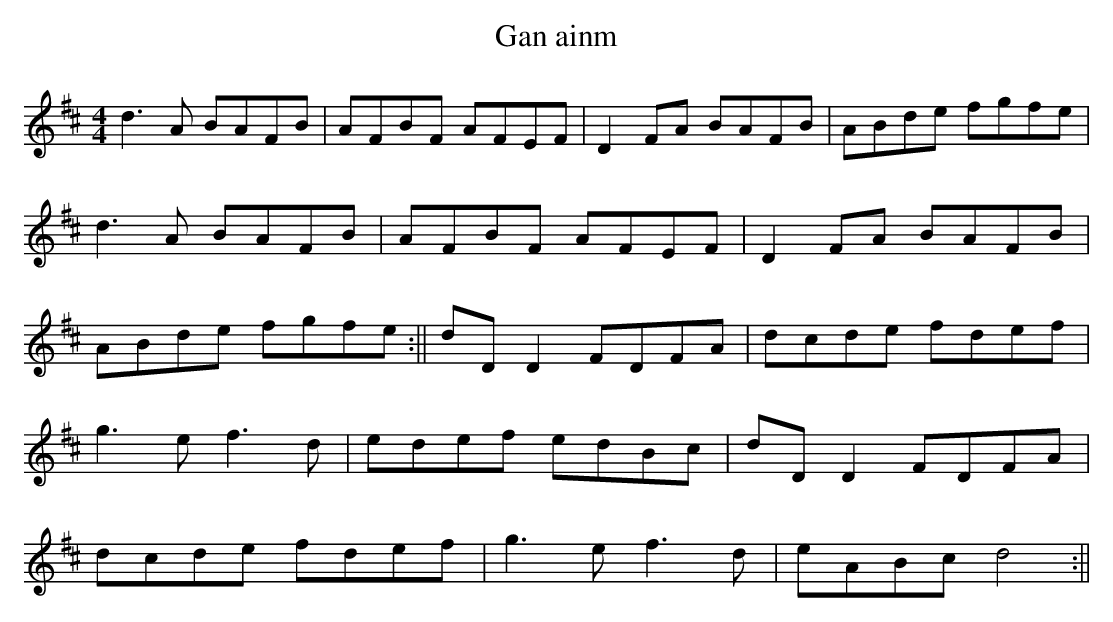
X:1
T:Gan ainm
M:4/4
L:1/8
K:D
d3A BAFB|AFBF AFEF|D2FA BAFB|ABde fgfe|\
d3A BAFB|AFBF AFEF|D2FA BAFB|ABde fgfe:||\
dDD2 FDFA|dcde fdef|g3e f3d|edef edBc|\
dDD2 FDFA|dcde fdef|g3e f3d|eABc d4:||
